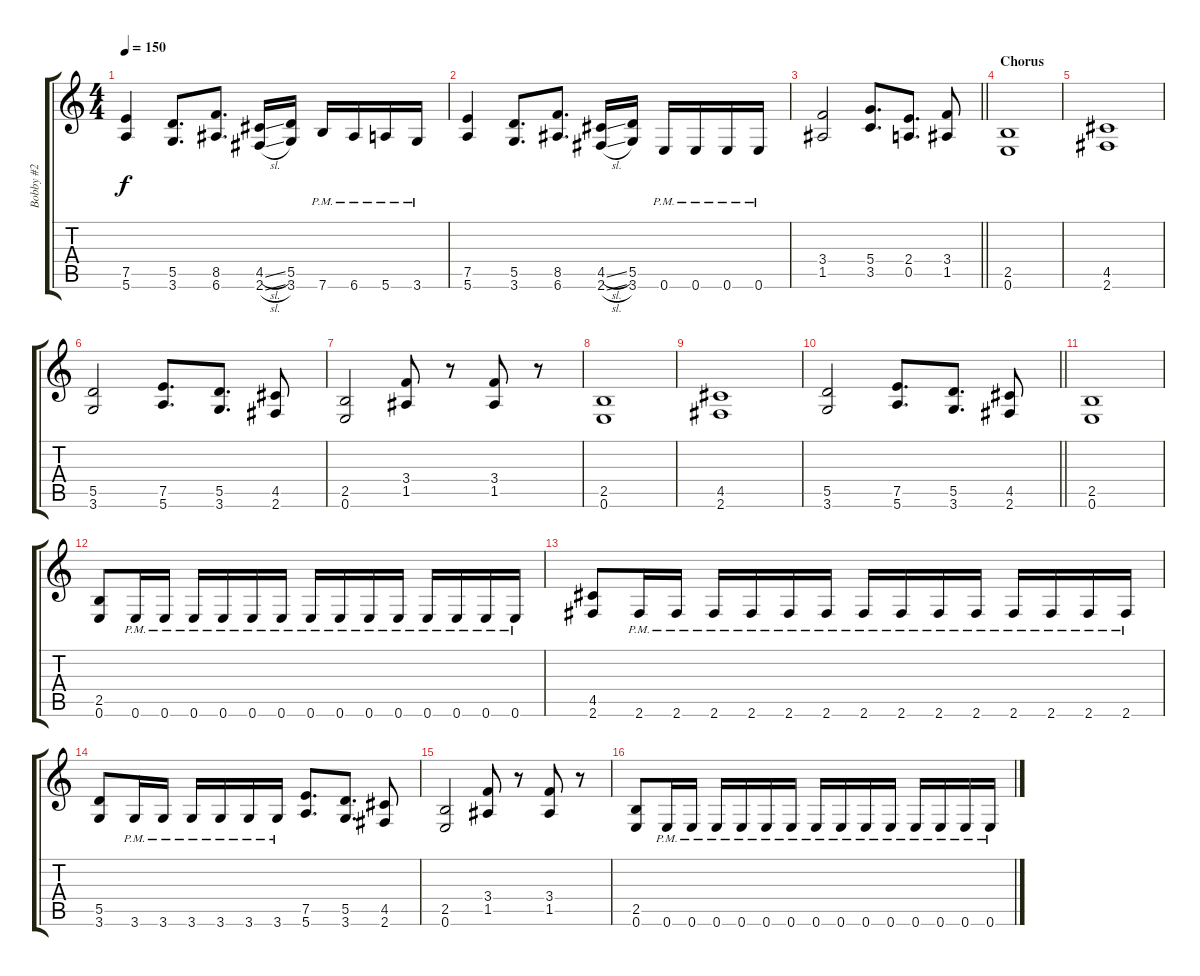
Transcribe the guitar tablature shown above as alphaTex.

\track ("Bobby #2" "Bobby #2") {instrument distortionguitar}
\staff {score tabs}
\tuning (E4 B3 G3 D3 A2 E2) {hide}
\ts (4 4)
\tempo 150
\clef g2
\ks c
(7.5 5.6).4{dy f} (5.5 3.6).8{d} (8.5 6.6).8{d} (4.5{sl} 2.6{sl}).16 (5.5 3.6).16 7.6{pm}.16 6.6{pm}.16 5.6{pm}.16 3.6{pm}.16 |
(7.5 5.6).4 (5.5 3.6).8{d} (8.5 6.6).8{d} (4.5{sl} 2.6{sl}).16 (5.5 3.6).16 0.6{pm}.16 0.6{pm}.16 0.6{pm}.16 0.6{pm}.16 |
\barLineRight lightlight
(3.4 1.5).2 (5.4 3.5).8{d} (2.4 0.5).8{d} (3.4 1.5).8 |
\section ("" "Chorus")
(2.5 0.6).1 |
(4.5 2.6).1 |
(5.5 3.6).2 (7.5 5.6).8{d} (5.5 3.6).8{d} (4.5 2.6).8 |
(2.5 0.6).2 (3.4 1.5).8 r.8 (3.4 1.5).8 r.8 |
(2.5 0.6).1 |
(4.5 2.6).1 |
\barLineRight lightlight
(5.5 3.6).2 (7.5 5.6).8{d} (5.5 3.6).8{d} (4.5 2.6).8 |
(2.5 0.6).1 |
(2.5 0.6).8 0.6{pm}.16 0.6{pm}.16 0.6{pm}.16 0.6{pm}.16 0.6{pm}.16 0.6{pm}.16 0.6{pm}.16 0.6{pm}.16 0.6{pm}.16 0.6{pm}.16 0.6{pm}.16 0.6{pm}.16 0.6{pm}.16 0.6{pm}.16 |
(4.5 2.6).8 2.6{pm}.16 2.6{pm}.16 2.6{pm}.16 2.6{pm}.16 2.6{pm}.16 2.6{pm}.16 2.6{pm}.16 2.6{pm}.16 2.6{pm}.16 2.6{pm}.16 2.6{pm}.16 2.6{pm}.16 2.6{pm}.16 2.6{pm}.16 |
(5.5 3.6).8 3.6{pm}.16 3.6{pm}.16 3.6{pm}.16 3.6{pm}.16 3.6{pm}.16 3.6{pm}.16 (7.5 5.6).8{d} (5.5 3.6).8{d} (4.5 2.6).8 |
(2.5 0.6).2 (3.4 1.5).8 r.8 (3.4 1.5).8 r.8 |
(2.5 0.6).8 0.6{pm}.16 0.6{pm}.16 0.6{pm}.16 0.6{pm}.16 0.6{pm}.16 0.6{pm}.16 0.6{pm}.16 0.6{pm}.16 0.6{pm}.16 0.6{pm}.16 0.6{pm}.16 0.6{pm}.16 0.6{pm}.16 0.6{pm}.16
